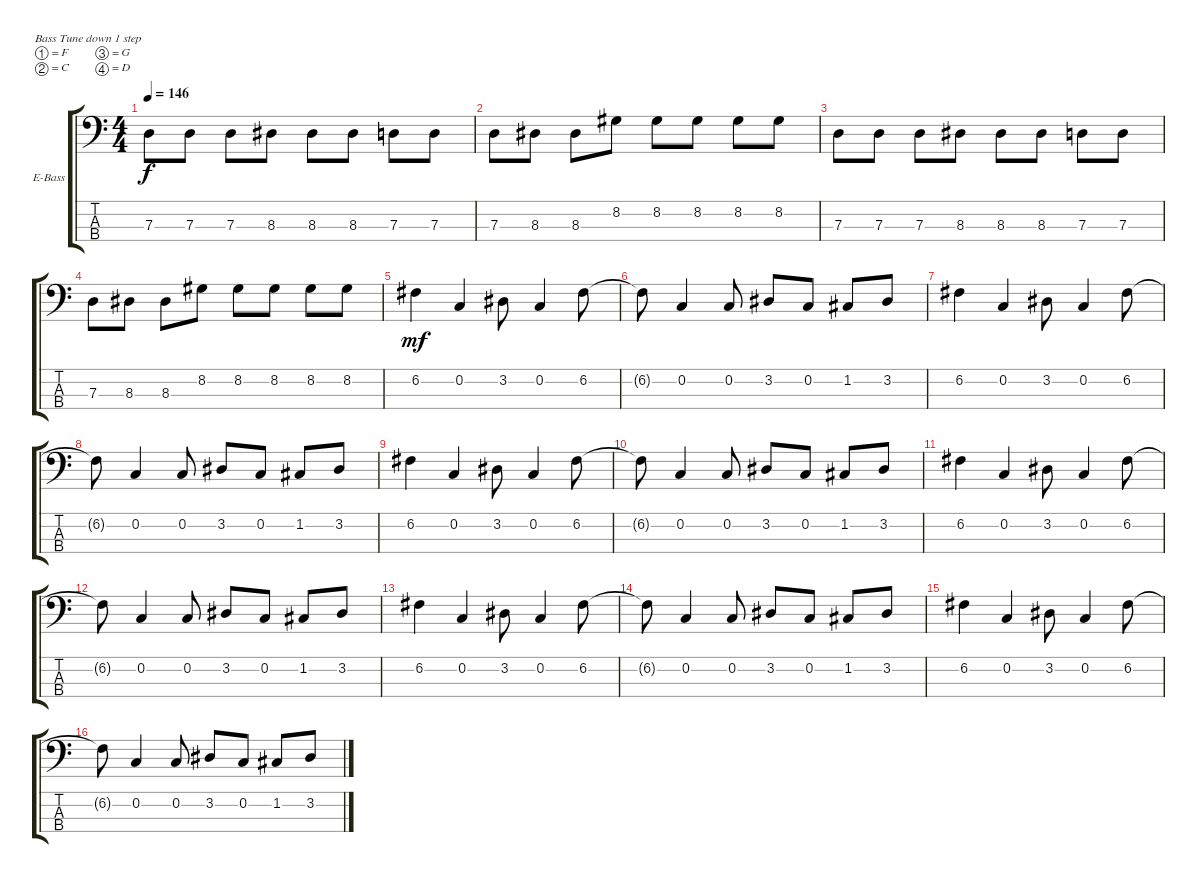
\bracketExtendMode groupsimilarinstruments
\firstSystemTrackNameOrientation horizontal
\otherSystemsTrackNameOrientation horizontal
\track ("Electric Bass" "E-Bass") {instrument electricbassfinger}
\staff {score tabs}
\tuning (F2 C2 G1 D1)
\ts (4 4)
\tempo 146
\clef f4
\scale
0.333333
\ks c
7.3.8{dy f} 7.3.8 7.3.8 8.3.8 8.3.8 8.3.8 7.3.8 7.3.8 |
\scale
0.333333 7.3.8 8.3.8 8.3.8 8.2.8 8.2.8 8.2.8 8.2.8 8.2.8 |
\scale
0.333333 7.3.8 7.3.8 7.3.8 8.3.8 8.3.8 8.3.8 7.3.8 7.3.8 |
\scale
0.333333 7.3.8 8.3.8 8.3.8 8.2.8 8.2.8 8.2.8 8.2.8 8.2.8 |
\scale
0.333333 6.2.4{dy mf} 0.2.4 3.2.8 0.2.4 6.2.8 |
\scale
0.333333 6.2{t}.8 0.2.4 0.2.8 3.2.8 0.2.8 1.2.8 3.2.8 |
\scale
0.333333 6.2.4 0.2.4 3.2.8 0.2.4 6.2.8 |
\scale
0.333333 6.2{t}.8 0.2.4 0.2.8 3.2.8 0.2.8 1.2.8 3.2.8 |
\scale
0.333333 6.2.4 0.2.4 3.2.8 0.2.4 6.2.8 |
\scale
0.333333 6.2{t}.8 0.2.4 0.2.8 3.2.8 0.2.8 1.2.8 3.2.8 |
\scale
0.333333 6.2.4 0.2.4 3.2.8 0.2.4 6.2.8 |
\scale
0.333333 6.2{t}.8 0.2.4 0.2.8 3.2.8 0.2.8 1.2.8 3.2.8 |
\scale
0.333333 6.2.4 0.2.4 3.2.8 0.2.4 6.2.8 |
\scale
0.333333 6.2{t}.8 0.2.4 0.2.8 3.2.8 0.2.8 1.2.8 3.2.8 |
\scale
0.333333 6.2.4 0.2.4 3.2.8 0.2.4 6.2.8 |
\scale
0.333333 6.2{t}.8 0.2.4 0.2.8 3.2.8 0.2.8 1.2.8 3.2.8
